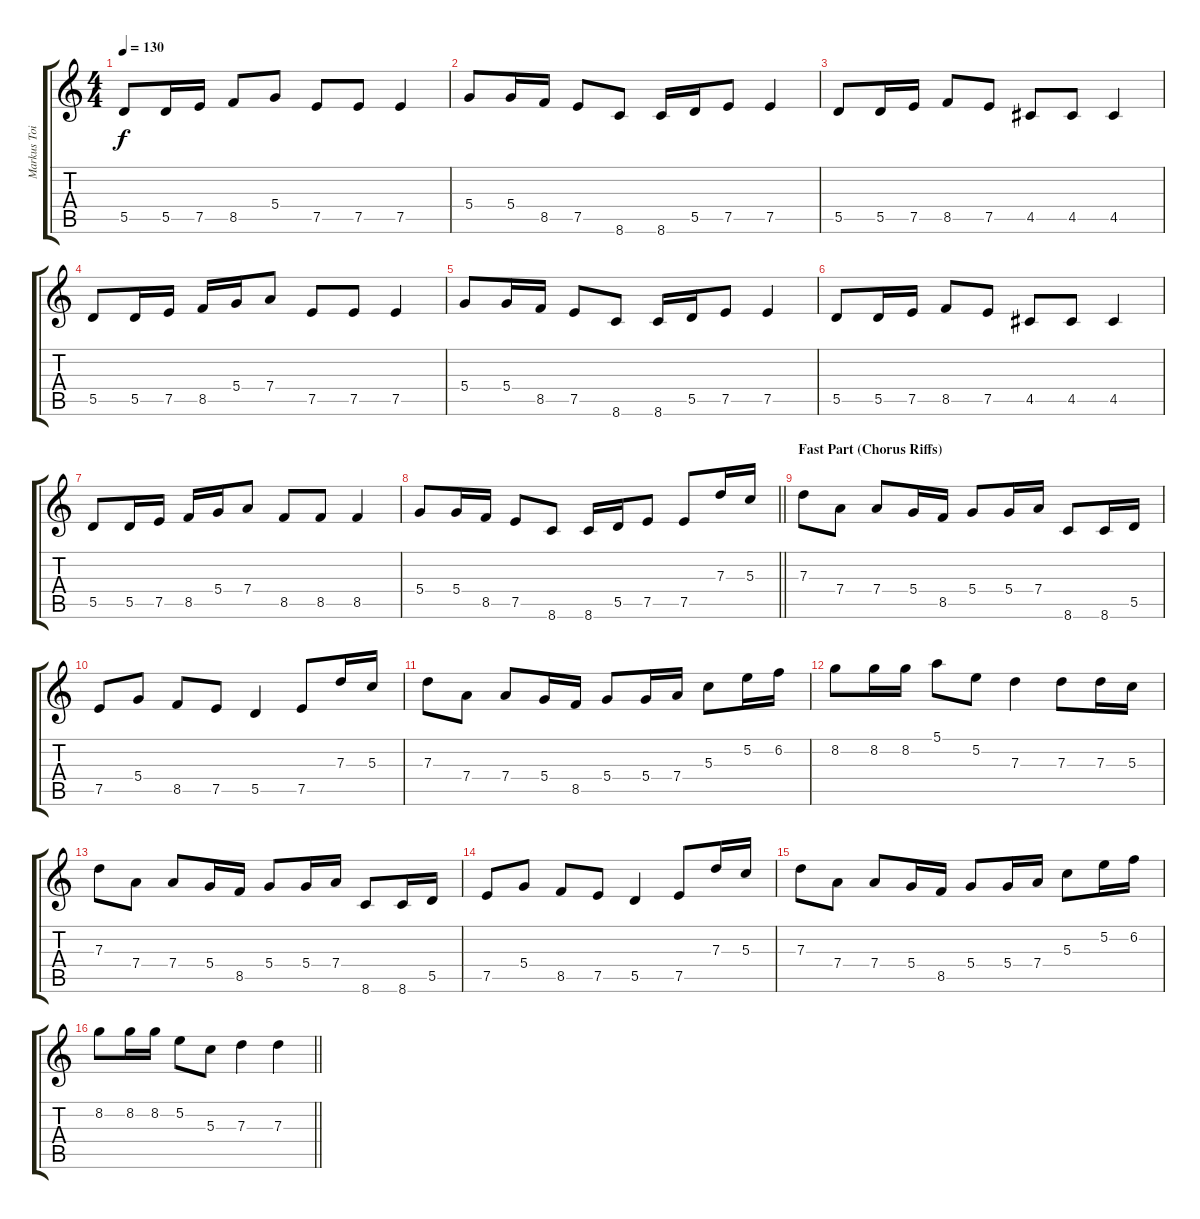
\track ("Markus Toivonen" "Markus Toi") {instrument distortionguitar}
\staff {score tabs}
\tuning (E4 B3 G3 D3 A2 E2) {hide}
\ts (4 4)
\tempo 130
\clef g2
\ks c
5.5.8{dy f} 5.5.16 7.5.16 8.5.8 5.4.8 7.5.8 7.5.8 7.5.4 |
5.4.8 5.4.16 8.5.16 7.5.8 8.6.8 8.6.16 5.5.16 7.5.8 7.5.4 |
5.5.8 5.5.16 7.5.16 8.5.8 7.5.8 4.5.8 4.5.8 4.5.4 |
5.5.8 5.5.16 7.5.16 8.5.16 5.4.16 7.4.8 7.5.8 7.5.8 7.5.4 |
5.4.8 5.4.16 8.5.16 7.5.8 8.6.8 8.6.16 5.5.16 7.5.8 7.5.4 |
5.5.8 5.5.16 7.5.16 8.5.8 7.5.8 4.5.8 4.5.8 4.5.4 |
5.5.8 5.5.16 7.5.16 8.5.16 5.4.16 7.4.8 8.5.8 8.5.8 8.5.4 |
\barLineRight lightlight
5.4.8 5.4.16 8.5.16 7.5.8 8.6.8 8.6.16 5.5.16 7.5.8 7.5.8 7.3.16 5.3.16 |
\section ("" "Fast Part (Chorus Riffs)")
7.3.8 7.4.8 7.4.8 5.4.16 8.5.16 5.4.8 5.4.16 7.4.16 8.6.8 8.6.16 5.5.16 |
7.5.8 5.4.8 8.5.8 7.5.8 5.5.4 7.5.8 7.3.16 5.3.16 |
7.3.8 7.4.8 7.4.8 5.4.16 8.5.16 5.4.8 5.4.16 7.4.16 5.3.8 5.2.16 6.2.16 |
8.2.8 8.2.16 8.2.16 5.1.8 5.2.8 7.3.4 7.3.8 7.3.16 5.3.16 |
7.3.8 7.4.8 7.4.8 5.4.16 8.5.16 5.4.8 5.4.16 7.4.16 8.6.8 8.6.16 5.5.16 |
7.5.8 5.4.8 8.5.8 7.5.8 5.5.4 7.5.8 7.3.16 5.3.16 |
7.3.8 7.4.8 7.4.8 5.4.16 8.5.16 5.4.8 5.4.16 7.4.16 5.3.8 5.2.16 6.2.16 |
\barLineRight lightlight
8.2.8 8.2.16 8.2.16 5.2.8 5.3.8 7.3.4 7.3.4
